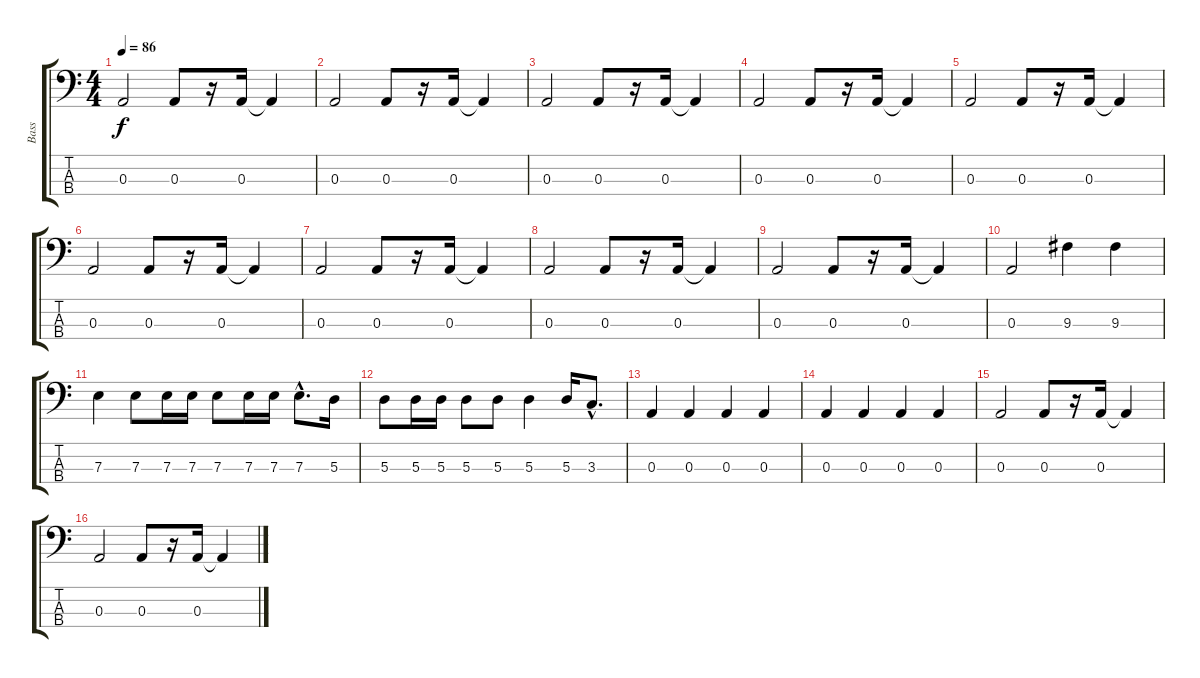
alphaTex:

\track ("Bass" "Bass") {instrument electricbassfinger}
\staff {score tabs}
\tuning (G2 D2 A1 E1) {hide}
\ts (4 4)
\tempo 86
\clef f4
\ks c
0.3.2{dy f instrument electricbassfinger} 0.3.8 r.16 0.3.16 0.3{t}.4 |
0.3.2 0.3.8 r.16 0.3.16 0.3{t}.4 |
0.3.2 0.3.8 r.16 0.3.16 0.3{t}.4 |
0.3.2 0.3.8 r.16 0.3.16 0.3{t}.4 |
0.3.2 0.3.8 r.16 0.3.16 0.3{t}.4 |
0.3.2 0.3.8 r.16 0.3.16 0.3{t}.4 |
0.3.2 0.3.8 r.16 0.3.16 0.3{t}.4 |
0.3.2 0.3.8 r.16 0.3.16 0.3{t}.4 |
0.3.2 0.3.8 r.16 0.3.16 0.3{t}.4 |
0.3.2 9.3.4 9.3.4 |
7.3.4 7.3.8 7.3.16 7.3.16 7.3.8 7.3.16 7.3.16 7.3{hac}.8{d} 5.3.16 |
5.3.8 5.3.16 5.3.16 5.3.8 5.3.8 5.3.4 5.3.16 3.3{hac}.8{d} |
0.3.4 0.3.4 0.3.4 0.3.4 |
0.3.4 0.3.4 0.3.4 0.3.4 |
0.3.2 0.3.8 r.16 0.3.16 0.3{t}.4 |
0.3.2 0.3.8 r.16 0.3.16 0.3{t}.4
